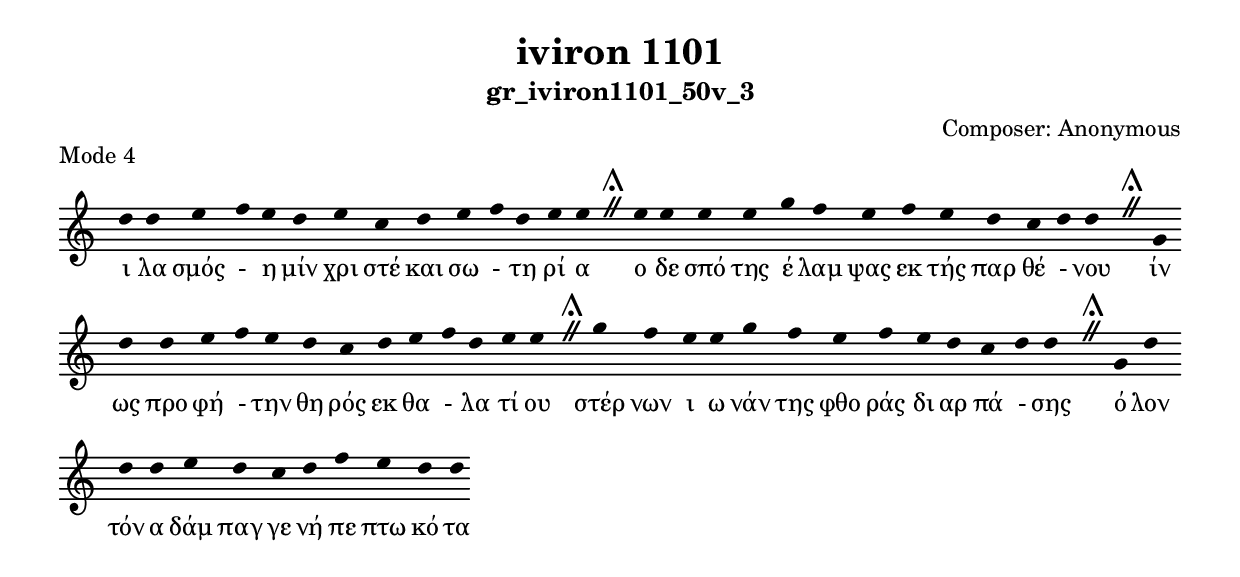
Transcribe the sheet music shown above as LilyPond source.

\include "gregorian.ly"

	\header {
 	  title = "iviron 1101"
	  subtitle = "gr_iviron1101_50v_3"
	  composer = "Composer: Αnonymous"
	  piece = "Mode 4"
	}

	chant = {
	  d''4 d''4 e''4 f''4 e''4 d''4 e''4 c''4 d''4 e''4 f''4 d''4 e''4 e''4 \divisioMaior
 e''4 e''4 e''4 e''4 g''4 f''4 e''4 f''4 e''4 d''4 c''4 d''4 d''4 \divisioMaior
 g'4 d''4 d''4 e''4 f''4 e''4 d''4 c''4 d''4 e''4 f''4 d''4 e''4 e''4 \divisioMaior
 g''4 f''4 e''4 e''4 g''4 f''4 e''4 f''4 e''4 d''4 c''4 d''4 d''4 \divisioMaior
 g'4 d''4 d''4 d''4 e''4 d''4 c''4 d''4 f''4 e''4 d''4 d''4\finalis
	}

	verba = \lyricmode {ι λα σμός - η μίν χρι στέ και σω - τη ρί α 
ο δε σπό της έ λαμ ψας εκ τής παρ θέ - νου 
ίν ως προ φή - την θη ρός εκ θα - λα τί ου 
στέρ νων ι ω νάν της φθο ράς δι αρ πά - σης 
ό λον τόν α δάμ παγ γε νή πε πτω κό τα 
	}


	\score {
	  \new Staff <<
	  \new Voice = "melody" \chant
	  \new Lyrics = "one" \lyricsto melody \verba
	  >>
	  \layout {
	    \context {
	      \Staff
	      \remove "Time_signature_engraver"
	      \remove "Bar_engraver"
	    }
	    \context {
	      \Voice
	      \remove "Stem_engraver"
	    }
	  }
	}